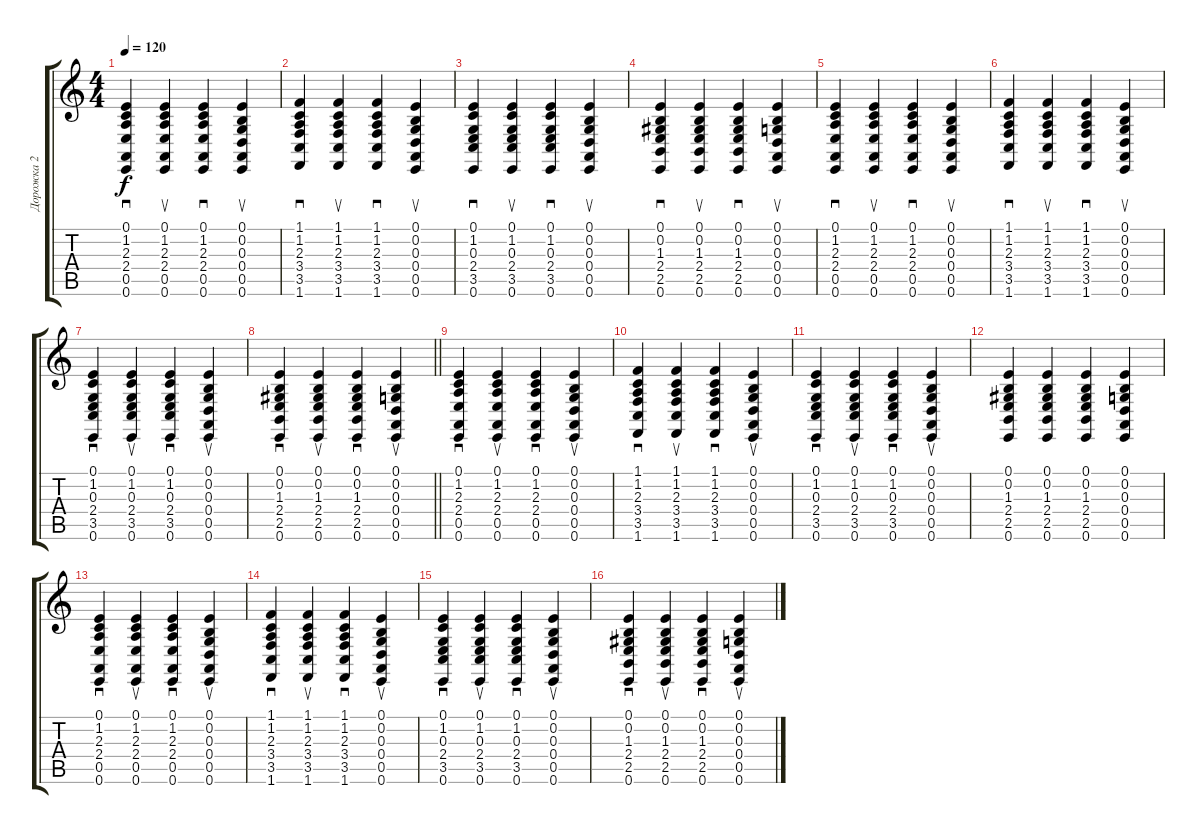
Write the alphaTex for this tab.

\track ("Дорожка 2" "Дорожка 2") {instrument electricgrandpiano}
\staff {score tabs}
\tuning (E4 B3 G3 D3 A2 E2) {hide}
\ts (4 4)
\tempo 120
\clef g2
\ks c
(0.1 1.2 2.3 2.4 0.5 0.6).4{sd dy f} (0.1 1.2 2.3 2.4 0.5 0.6).4{su} (0.1 1.2 2.3 2.4 0.5 0.6).4{sd} (0.1 0.2 0.3 0.4 0.5 0.6).4{su} |
(1.1 1.2 2.3 3.4 3.5 1.6).4{sd} (1.1 1.2 2.3 3.4 3.5 1.6).4{su} (1.1 1.2 2.3 3.4 3.5 1.6).4{sd} (0.1 0.2 0.3 0.4 0.5 0.6).4{su} |
(0.1 1.2 0.3 2.4 3.5 0.6).4{sd} (0.1 1.2 0.3 2.4 3.5 0.6).4{su} (0.1 1.2 0.3 2.4 3.5 0.6).4{sd} (0.1 0.2 0.3 0.4 0.5 0.6).4{su} |
(0.1 0.2 1.3 2.4 2.5 0.6).4{sd} (0.1 0.2 1.3 2.4 2.5 0.6).4{su} (0.1 0.2 1.3 2.4 2.5 0.6).4{sd} (0.1 0.2 0.3 0.4 0.5 0.6).4{su} |
(0.1 1.2 2.3 2.4 0.5 0.6).4{sd} (0.1 1.2 2.3 2.4 0.5 0.6).4{su} (0.1 1.2 2.3 2.4 0.5 0.6).4{sd} (0.1 0.2 0.3 0.4 0.5 0.6).4{su} |
(1.1 1.2 2.3 3.4 3.5 1.6).4{sd} (1.1 1.2 2.3 3.4 3.5 1.6).4{su} (1.1 1.2 2.3 3.4 3.5 1.6).4{sd} (0.1 0.2 0.3 0.4 0.5 0.6).4{su} |
(0.1 1.2 0.3 2.4 3.5 0.6).4{sd} (0.1 1.2 0.3 2.4 3.5 0.6).4{su} (0.1 1.2 0.3 2.4 3.5 0.6).4{sd} (0.1 0.2 0.3 0.4 0.5 0.6).4{su} |
\barLineRight lightlight
(0.1 0.2 1.3 2.4 2.5 0.6).4{sd} (0.1 0.2 1.3 2.4 2.5 0.6).4{su} (0.1 0.2 1.3 2.4 2.5 0.6).4{sd} (0.1 0.2 0.3 0.4 0.5 0.6).4{su} |
(0.1 1.2 2.3 2.4 0.5 0.6).4{sd} (0.1 1.2 2.3 2.4 0.5 0.6).4{su} (0.1 1.2 2.3 2.4 0.5 0.6).4{sd} (0.1 0.2 0.3 0.4 0.5 0.6).4{su} |
(1.1 1.2 2.3 3.4 3.5 1.6).4{sd} (1.1 1.2 2.3 3.4 3.5 1.6).4{su} (1.1 1.2 2.3 3.4 3.5 1.6).4{sd} (0.1 0.2 0.3 0.4 0.5 0.6).4{su} |
(0.1 1.2 0.3 2.4 3.5 0.6).4{sd} (0.1 1.2 0.3 2.4 3.5 0.6).4{su} (0.1 1.2 0.3 2.4 3.5 0.6).4{sd} (0.1 0.2 0.3 0.4 0.5 0.6).4{su} |
(0.1 0.2 1.3 2.4 2.5 0.6).4 (0.1 0.2 1.3 2.4 2.5 0.6).4 (0.1 0.2 1.3 2.4 2.5 0.6).4 (0.1 0.2 0.3 0.4 0.5 0.6).4 |
(0.1 1.2 2.3 2.4 0.5 0.6).4{sd} (0.1 1.2 2.3 2.4 0.5 0.6).4{su} (0.1 1.2 2.3 2.4 0.5 0.6).4{sd} (0.1 0.2 0.3 0.4 0.5 0.6).4{su} |
(1.1 1.2 2.3 3.4 3.5 1.6).4{sd} (1.1 1.2 2.3 3.4 3.5 1.6).4{su} (1.1 1.2 2.3 3.4 3.5 1.6).4{sd} (0.1 0.2 0.3 0.4 0.5 0.6).4{su} |
(0.1 1.2 0.3 2.4 3.5 0.6).4{sd} (0.1 1.2 0.3 2.4 3.5 0.6).4{su} (0.1 1.2 0.3 2.4 3.5 0.6).4{sd} (0.1 0.2 0.3 0.4 0.5 0.6).4{su} |
(0.1 0.2 1.3 2.4 2.5 0.6).4{sd} (0.1 0.2 1.3 2.4 2.5 0.6).4{su} (0.1 0.2 1.3 2.4 2.5 0.6).4{sd} (0.1 0.2 0.3 0.4 0.5 0.6).4{su}
